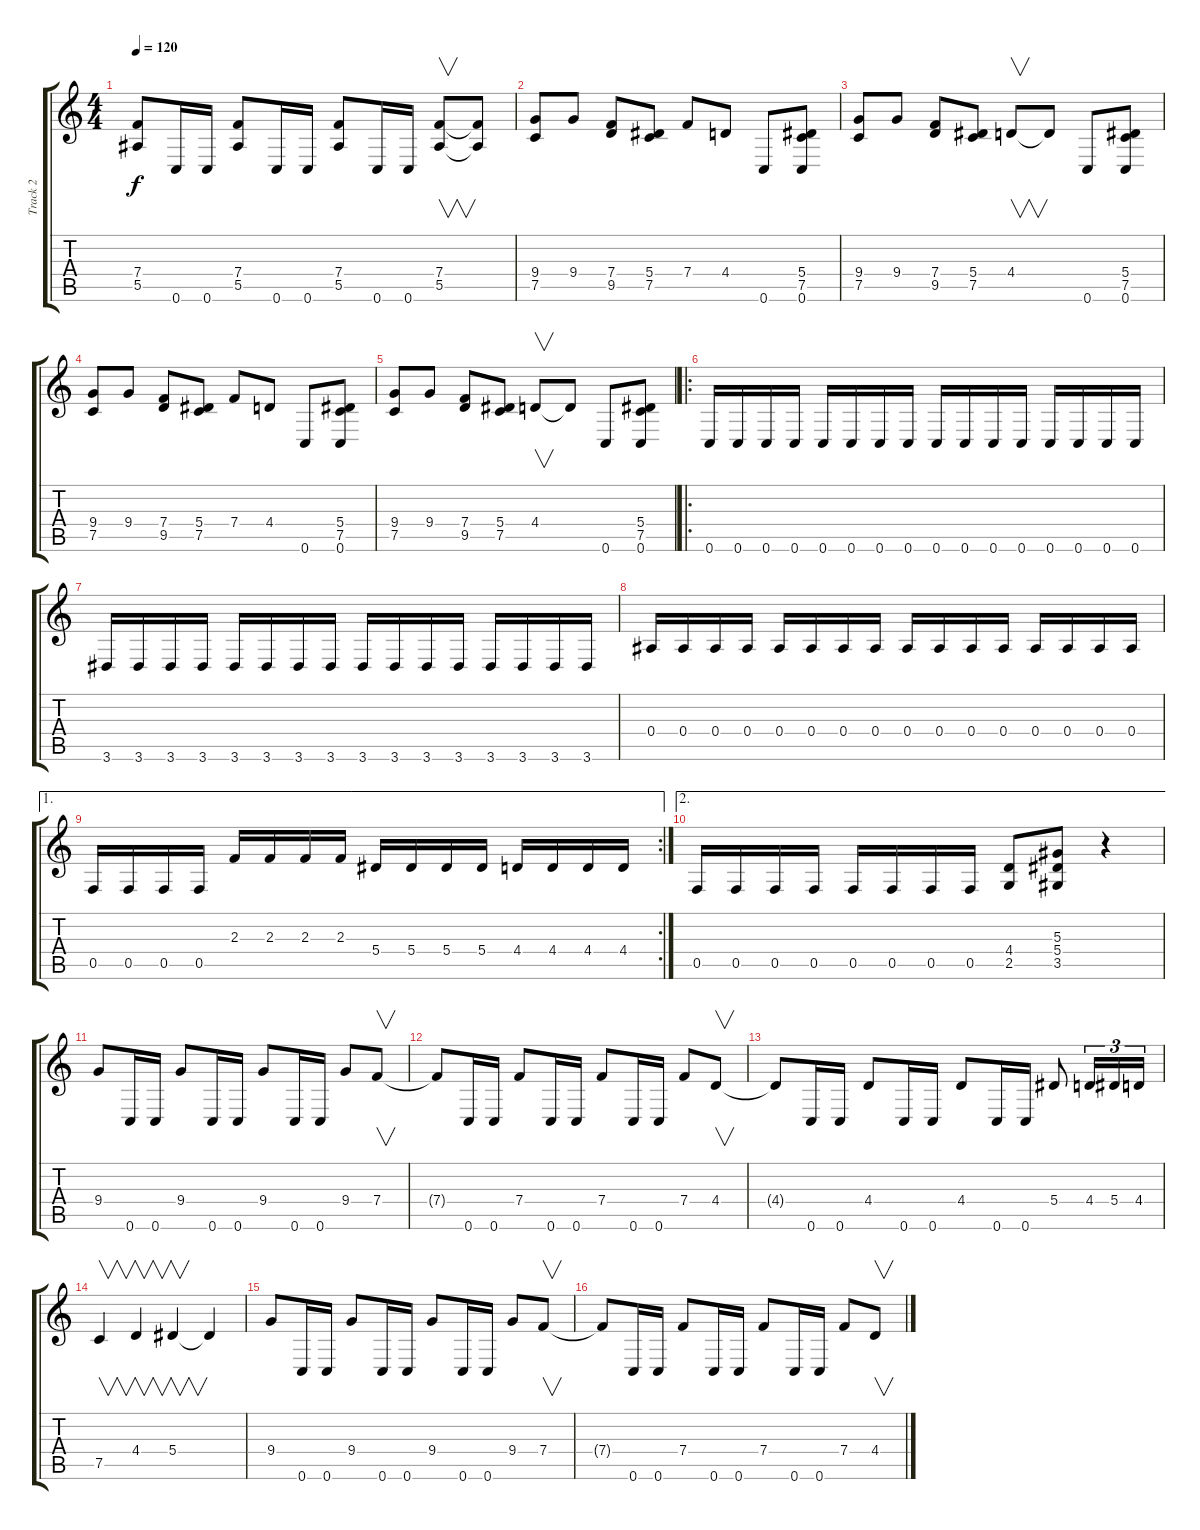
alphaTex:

\track ("Track 2" "Track 2") {instrument distortionguitar}
\staff {score tabs}
\tuning (C4 G3 Eb3 Bb2 F2 C2) {hide}
\ts (4 4)
\tempo 120
\clef g2
\ks c
(7.4{t} 5.5{t}).8{dy f} 0.6.16 0.6.16 (7.4 5.5).8 0.6.16 0.6.16 (7.4 5.5).8 0.6.16 0.6.16 (7.4 5.5).8{v} (7.4{t} 5.5{t}).8 |
(9.4 7.5).8 9.4.8 (7.4 9.5).8 (5.4 7.5).8 7.4.8 4.4.8 0.6.8 (5.4 7.5 0.6).8 |
(9.4 7.5).8 9.4.8 (7.4 9.5).8 (5.4 7.5).8 4.4.8{v} 4.4{t}.8 0.6.8 (5.4 7.5 0.6).8 |
(9.4 7.5).8 9.4.8 (7.4 9.5).8 (5.4 7.5).8 7.4.8 4.4.8 0.6.8 (5.4 7.5 0.6).8 |
(9.4 7.5).8 9.4.8 (7.4 9.5).8 (5.4 7.5).8 4.4.8{v} 4.4{t}.8 0.6.8 (5.4 7.5 0.6).8 |
\ro
0.6.16 0.6.16 0.6.16 0.6.16 0.6.16 0.6.16 0.6.16 0.6.16 0.6.16 0.6.16 0.6.16 0.6.16 0.6.16 0.6.16 0.6.16 0.6.16 |
3.6.16 3.6.16 3.6.16 3.6.16 3.6.16 3.6.16 3.6.16 3.6.16 3.6.16 3.6.16 3.6.16 3.6.16 3.6.16 3.6.16 3.6.16 3.6.16 |
0.4.16 0.4.16 0.4.16 0.4.16 0.4.16 0.4.16 0.4.16 0.4.16 0.4.16 0.4.16 0.4.16 0.4.16 0.4.16 0.4.16 0.4.16 0.4.16 |
\ae 1
\rc 2
0.5.16 0.5.16 0.5.16 0.5.16 2.3.16 2.3.16 2.3.16 2.3.16 5.4.16 5.4.16 5.4.16 5.4.16 4.4.16 4.4.16 4.4.16 4.4.16 |
\ae 2
0.5.16 0.5.16 0.5.16 0.5.16 0.5.16 0.5.16 0.5.16 0.5.16 (4.4 2.5).8 (5.3 5.4 3.5).8 r.4 |
9.4.8 0.6.16 0.6.16 9.4.8 0.6.16 0.6.16 9.4.8 0.6.16 0.6.16 9.4.8 7.4.8{v} |
7.4{t}.8 0.6.16 0.6.16 7.4.8 0.6.16 0.6.16 7.4.8 0.6.16 0.6.16 7.4.8 4.4.8{v} |
4.4{t}.8 0.6.16 0.6.16 4.4.8 0.6.16 0.6.16 4.4.8 0.6.16 0.6.16 5.4.8 4.4.16{tu (3 2)} 5.4.16{tu (3 2)} 4.4.16{tu (3 2)} |
7.5.4{v} 4.4.4{v} 5.4.4{v} 5.4{t}.4 |
9.4.8 0.6.16 0.6.16 9.4.8 0.6.16 0.6.16 9.4.8 0.6.16 0.6.16 9.4.8 7.4.8{v} |
7.4{t}.8 0.6.16 0.6.16 7.4.8 0.6.16 0.6.16 7.4.8 0.6.16 0.6.16 7.4.8 4.4.8{v}
